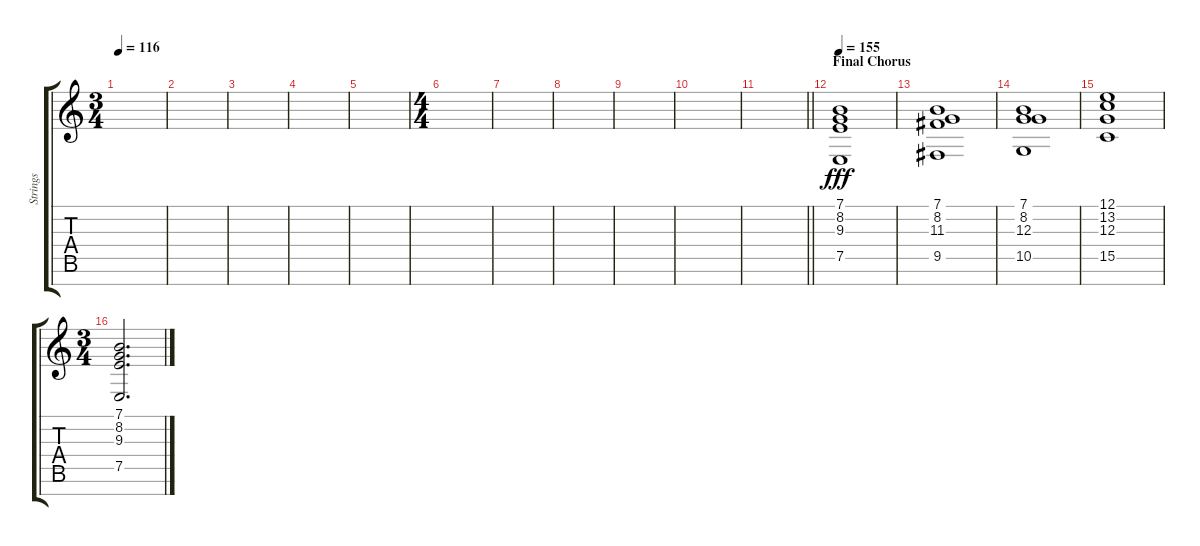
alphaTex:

\track ("Strings" "Strings") {instrument drawbarorgan}
\staff {score tabs}
\tuning (E4 B3 G3 D3 A2 E2 B1) {hide}
\ts (3 4)
\tempo 116
\clef g2
\ks c
|
|
|
|
|
\ts (4 4)
|
|
|
|
|
\barLineRight lightlight
|
\section ("" "Final Chorus")
\tempo 155
(7.1 8.2 9.3 7.5).1{dy fff} |
(7.1 8.2 11.3 9.5).1 |
(7.1 8.2 12.3 10.5).1 |
(12.1 13.2 12.3 15.5).1 |
\ts (3 4)
(7.1 8.2 9.3 7.5).2{d}
